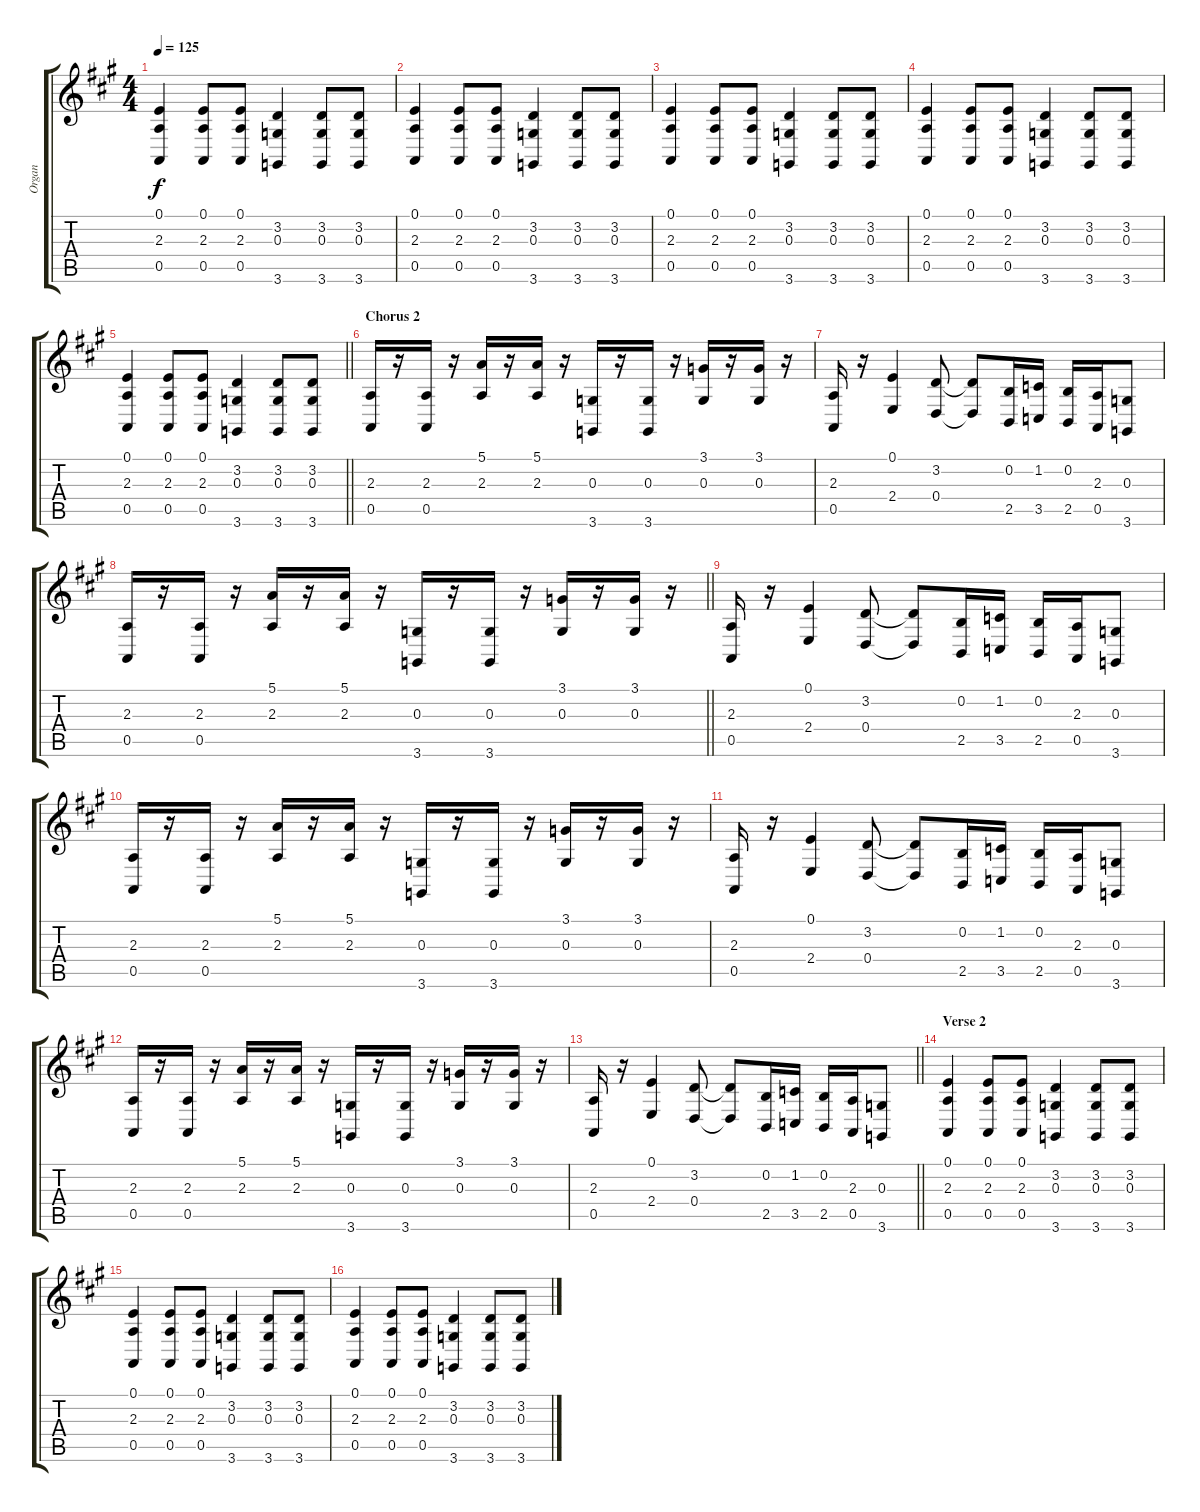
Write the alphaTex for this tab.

\track ("Organ" "Organ") {instrument drawbarorgan}
\staff {score tabs}
\tuning (E4 B3 G3 D3 A2 E2) {hide}
\ts (4 4)
\tempo 125
\clef g2
\ks a
(0.1 2.3 0.5).4{dy f} (0.1 2.3 0.5).8 (0.1 2.3 0.5).8 (3.2 0.3 3.6).4 (3.2 0.3 3.6).8 (3.2 0.3 3.6).8 |
(0.1 2.3 0.5).4 (0.1 2.3 0.5).8 (0.1 2.3 0.5).8 (3.2 0.3 3.6).4 (3.2 0.3 3.6).8 (3.2 0.3 3.6).8 |
(0.1 2.3 0.5).4 (0.1 2.3 0.5).8 (0.1 2.3 0.5).8 (3.2 0.3 3.6).4 (3.2 0.3 3.6).8 (3.2 0.3 3.6).8 |
(0.1 2.3 0.5).4 (0.1 2.3 0.5).8 (0.1 2.3 0.5).8 (3.2 0.3 3.6).4 (3.2 0.3 3.6).8 (3.2 0.3 3.6).8 |
\barLineRight lightlight
(0.1 2.3 0.5).4 (0.1 2.3 0.5).8 (0.1 2.3 0.5).8 (3.2 0.3 3.6).4 (3.2 0.3 3.6).8 (3.2 0.3 3.6).8 |
\section ("" "Chorus 2")
(2.3 0.5).16 r.16 (2.3 0.5).16 r.16 (5.1 2.3).16 r.16 (5.1 2.3).16 r.16 (0.3 3.6).16 r.16 (0.3 3.6).16 r.16 (3.1 0.3).16 r.16 (3.1 0.3).16 r.16 |
(2.3 0.5).16 r.16 (0.1 2.4).4 (3.2 0.4).8 (3.2{t} 0.4{t}).8 (0.2 2.5).16 (1.2 3.5).16 (0.2 2.5).16 (2.3 0.5).16 (0.3 3.6).8 |
\barLineRight lightlight
(2.3 0.5).16 r.16 (2.3 0.5).16 r.16 (5.1 2.3).16 r.16 (5.1 2.3).16 r.16 (0.3 3.6).16 r.16 (0.3 3.6).16 r.16 (3.1 0.3).16 r.16 (3.1 0.3).16 r.16 |
(2.3 0.5).16 r.16 (0.1 2.4).4 (3.2 0.4).8 (3.2{t} 0.4{t}).8 (0.2 2.5).16 (1.2 3.5).16 (0.2 2.5).16 (2.3 0.5).16 (0.3 3.6).8 |
(2.3 0.5).16 r.16 (2.3 0.5).16 r.16 (5.1 2.3).16 r.16 (5.1 2.3).16 r.16 (0.3 3.6).16 r.16 (0.3 3.6).16 r.16 (3.1 0.3).16 r.16 (3.1 0.3).16 r.16 |
(2.3 0.5).16 r.16 (0.1 2.4).4 (3.2 0.4).8 (3.2{t} 0.4{t}).8 (0.2 2.5).16 (1.2 3.5).16 (0.2 2.5).16 (2.3 0.5).16 (0.3 3.6).8 |
(2.3 0.5).16 r.16 (2.3 0.5).16 r.16 (5.1 2.3).16 r.16 (5.1 2.3).16 r.16 (0.3 3.6).16 r.16 (0.3 3.6).16 r.16 (3.1 0.3).16 r.16 (3.1 0.3).16 r.16 |
\barLineRight lightlight
(2.3 0.5).16 r.16 (0.1 2.4).4 (3.2 0.4).8 (3.2{t} 0.4{t}).8 (0.2 2.5).16 (1.2 3.5).16 (0.2 2.5).16 (2.3 0.5).16 (0.3 3.6).8 |
\section ("" "Verse 2")
(0.1 2.3 0.5).4 (0.1 2.3 0.5).8 (0.1 2.3 0.5).8 (3.2 0.3 3.6).4 (3.2 0.3 3.6).8 (3.2 0.3 3.6).8 |
(0.1 2.3 0.5).4 (0.1 2.3 0.5).8 (0.1 2.3 0.5).8 (3.2 0.3 3.6).4 (3.2 0.3 3.6).8 (3.2 0.3 3.6).8 |
(0.1 2.3 0.5).4 (0.1 2.3 0.5).8 (0.1 2.3 0.5).8 (3.2 0.3 3.6).4 (3.2 0.3 3.6).8 (3.2 0.3 3.6).8
